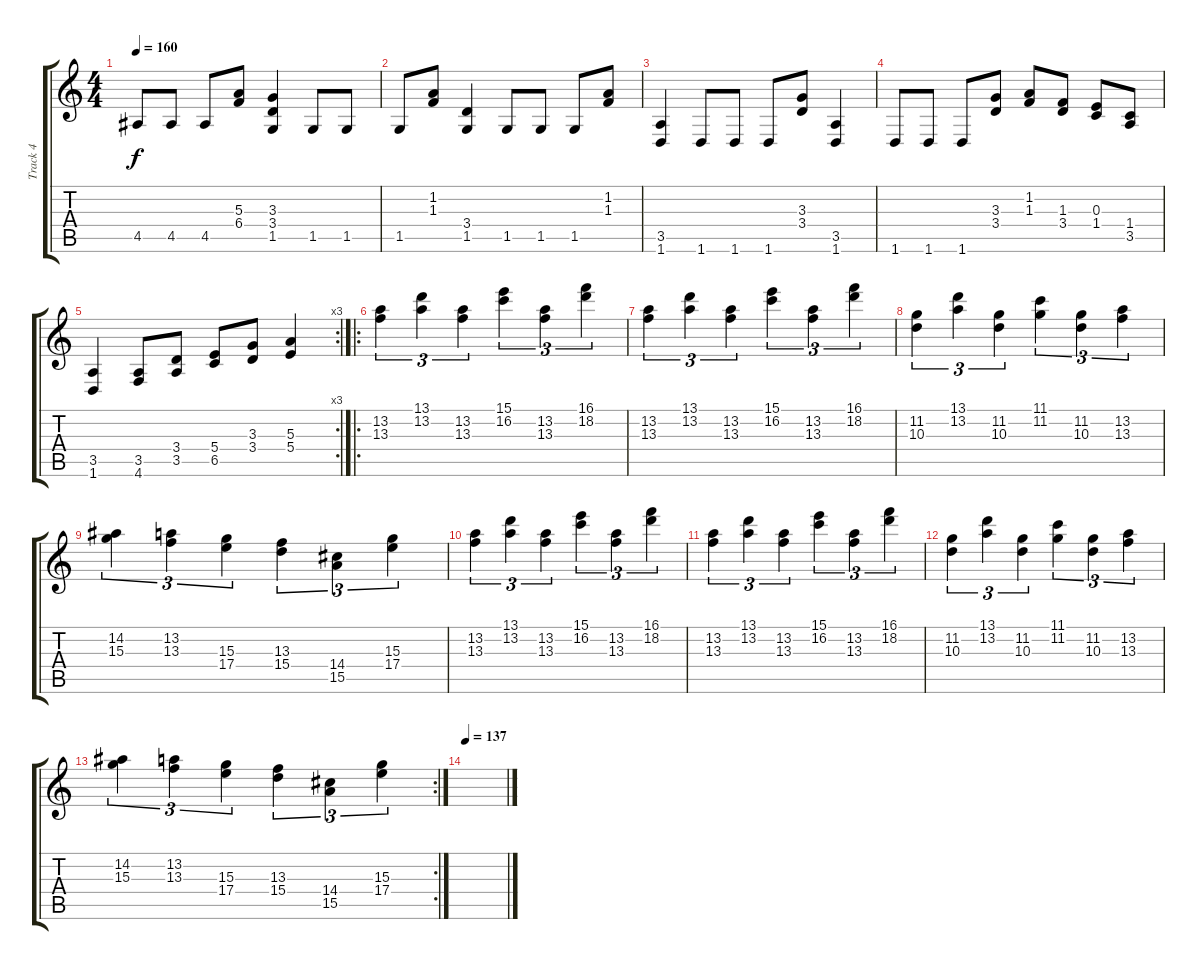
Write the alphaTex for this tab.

\track ("Track 4" "Track 4") {instrument overdrivenguitar}
\staff {score tabs}
\tuning (Db4 Ab3 E3 B2 Gb2 Db2) {hide}
\ts (4 4)
\tempo 160
\clef g2
\ks c
4.5.8{dy f} 4.5.8 4.5.8 (5.3 6.4).8 (3.3 3.4 1.5).4 1.5.8 1.5.8 |
1.5.8 (1.2 1.3).8 (3.4 1.5).4 1.5.8 1.5.8 1.5.8 (1.2 1.3).8 |
(3.5 1.6).4 1.6.8 1.6.8 1.6.8 (3.3 3.4).8 (3.5 1.6).4 |
1.6.8 1.6.8 1.6.8 (3.3 3.4).8 (1.2 1.3).8 (1.3 3.4).8 (0.3 1.4).8 (1.4 3.5).8 |
\rc 3
(3.5 1.6).4 (3.5 4.6).8 (3.4 3.5).8 (5.4 6.5).8 (3.3 3.4).8 (5.3 5.4).4 |
\ro
(13.2 13.3).4{tu (3 2) volume 15 instrument overdrivenguitar} (13.1 13.2).4{tu (3 2)} (13.2 13.3).4{tu (3 2)} (15.1 16.2).4{tu (3 2)} (13.2 13.3).4{tu (3 2)} (16.1 18.2).4{tu (3 2)} |
(13.2 13.3).4{tu (3 2)} (13.1 13.2).4{tu (3 2)} (13.2 13.3).4{tu (3 2)} (15.1 16.2).4{tu (3 2)} (13.2 13.3).4{tu (3 2)} (16.1 18.2).4{tu (3 2)} |
(11.2 10.3).4{tu (3 2)} (13.1 13.2).4{tu (3 2)} (11.2 10.3).4{tu (3 2)} (11.1 11.2).4{tu (3 2)} (11.2 10.3).4{tu (3 2)} (13.2 13.3).4{tu (3 2)} |
(14.2 15.3).4{tu (3 2)} (13.2 13.3).4{tu (3 2)} (15.3 17.4).4{tu (3 2)} (13.3 15.4).4{tu (3 2)} (14.4 15.5).4{tu (3 2)} (15.3 17.4).4{tu (3 2)} |
(13.2 13.3).4{tu (3 2) volume 12 instrument overdrivenguitar} (13.1 13.2).4{tu (3 2)} (13.2 13.3).4{tu (3 2)} (15.1 16.2).4{tu (3 2)} (13.2 13.3).4{tu (3 2)} (16.1 18.2).4{tu (3 2)} |
(13.2 13.3).4{tu (3 2)} (13.1 13.2).4{tu (3 2)} (13.2 13.3).4{tu (3 2)} (15.1 16.2).4{tu (3 2)} (13.2 13.3).4{tu (3 2)} (16.1 18.2).4{tu (3 2)} |
(11.2 10.3).4{tu (3 2)} (13.1 13.2).4{tu (3 2)} (11.2 10.3).4{tu (3 2)} (11.1 11.2).4{tu (3 2)} (11.2 10.3).4{tu (3 2)} (13.2 13.3).4{tu (3 2)} |
\rc 2
(14.2 15.3).4{tu (3 2)} (13.2 13.3).4{tu (3 2)} (15.3 17.4).4{tu (3 2)} (13.3 15.4).4{tu (3 2)} (14.4 15.5).4{tu (3 2)} (15.3 17.4).4{tu (3 2)} |
\tempo 137
